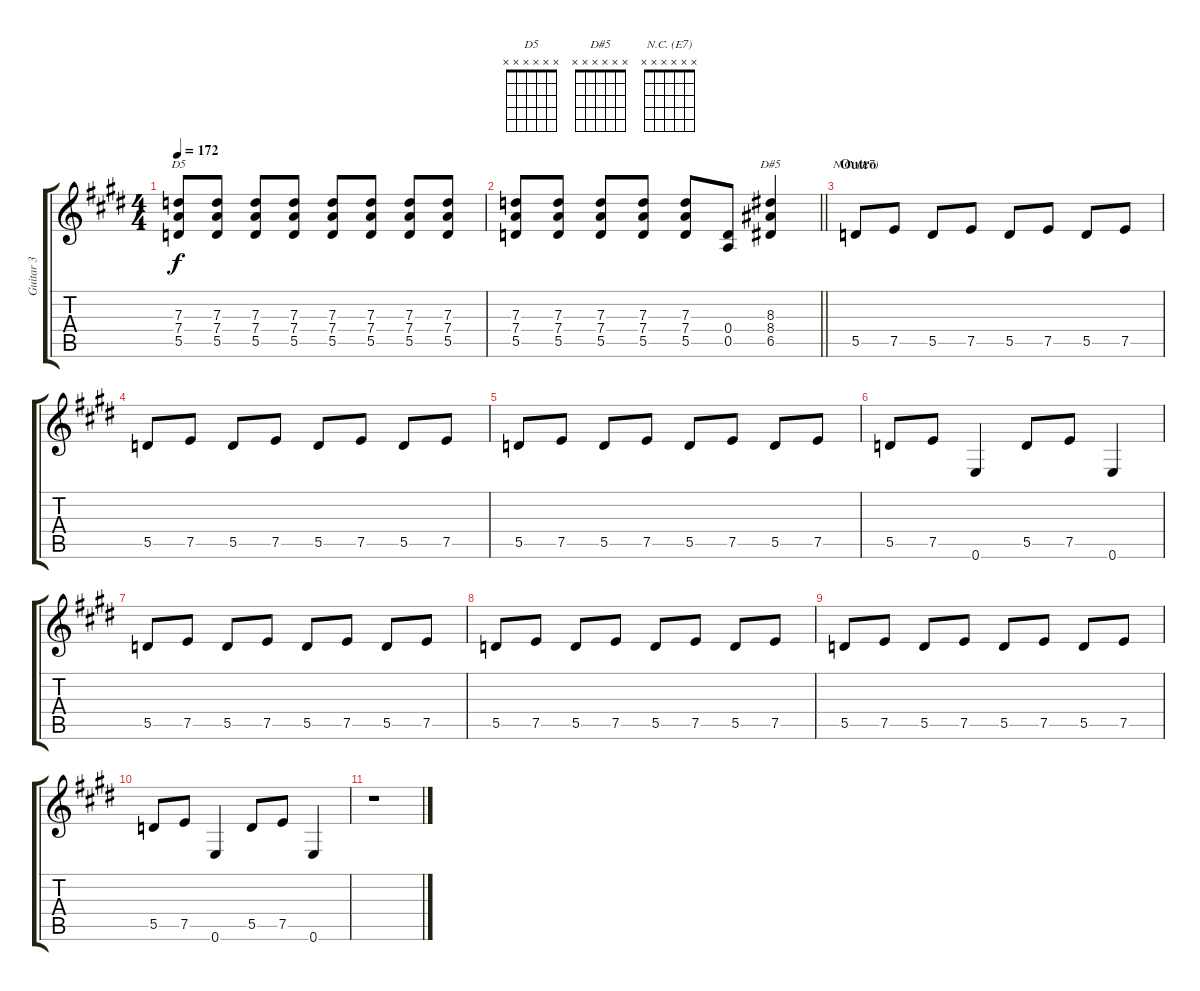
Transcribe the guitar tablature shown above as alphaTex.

\track ("Guitar 3" "Guitar 3") {instrument distortionguitar}
\staff {score tabs}
\tuning (E4 B3 G3 D3 A2 E2) {hide}
\chord ("D5" x x x x x x)
\chord ("D#5" x x x x x x)
\chord ("N.C. (E7)" x x x x x x)
\ts (4 4)
\tempo 172
\clef g2
\ks e
(7.3 7.4 5.5).8{ch "D5" dy f} (7.3 7.4 5.5).8 (7.3 7.4 5.5).8 (7.3 7.4 5.5).8 (7.3 7.4 5.5).8 (7.3 7.4 5.5).8 (7.3 7.4 5.5).8 (7.3 7.4 5.5).8 |
\barLineRight lightlight
(7.3 7.4 5.5).8 (7.3 7.4 5.5).8 (7.3 7.4 5.5).8 (7.3 7.4 5.5).8 (7.3 7.4 5.5).8 (0.4 0.5).8 (8.3 8.4 6.5).4{ch "D#5"} |
\section ("" "Outro")
5.5.8{ch "N.C. (E7)"} 7.5.8 5.5.8 7.5.8 5.5.8 7.5.8 5.5.8 7.5.8 |
5.5.8 7.5.8 5.5.8 7.5.8 5.5.8 7.5.8 5.5.8 7.5.8 |
5.5.8 7.5.8 5.5.8 7.5.8 5.5.8 7.5.8 5.5.8 7.5.8 |
5.5.8 7.5.8 0.6.4 5.5.8 7.5.8 0.6.4 |
5.5.8 7.5.8 5.5.8 7.5.8 5.5.8 7.5.8 5.5.8 7.5.8 |
5.5.8 7.5.8 5.5.8 7.5.8 5.5.8 7.5.8 5.5.8 7.5.8 |
5.5.8 7.5.8 5.5.8 7.5.8 5.5.8 7.5.8 5.5.8 7.5.8 |
5.5.8 7.5.8 0.6.4 5.5.8 7.5.8 0.6.4 |
r.1
